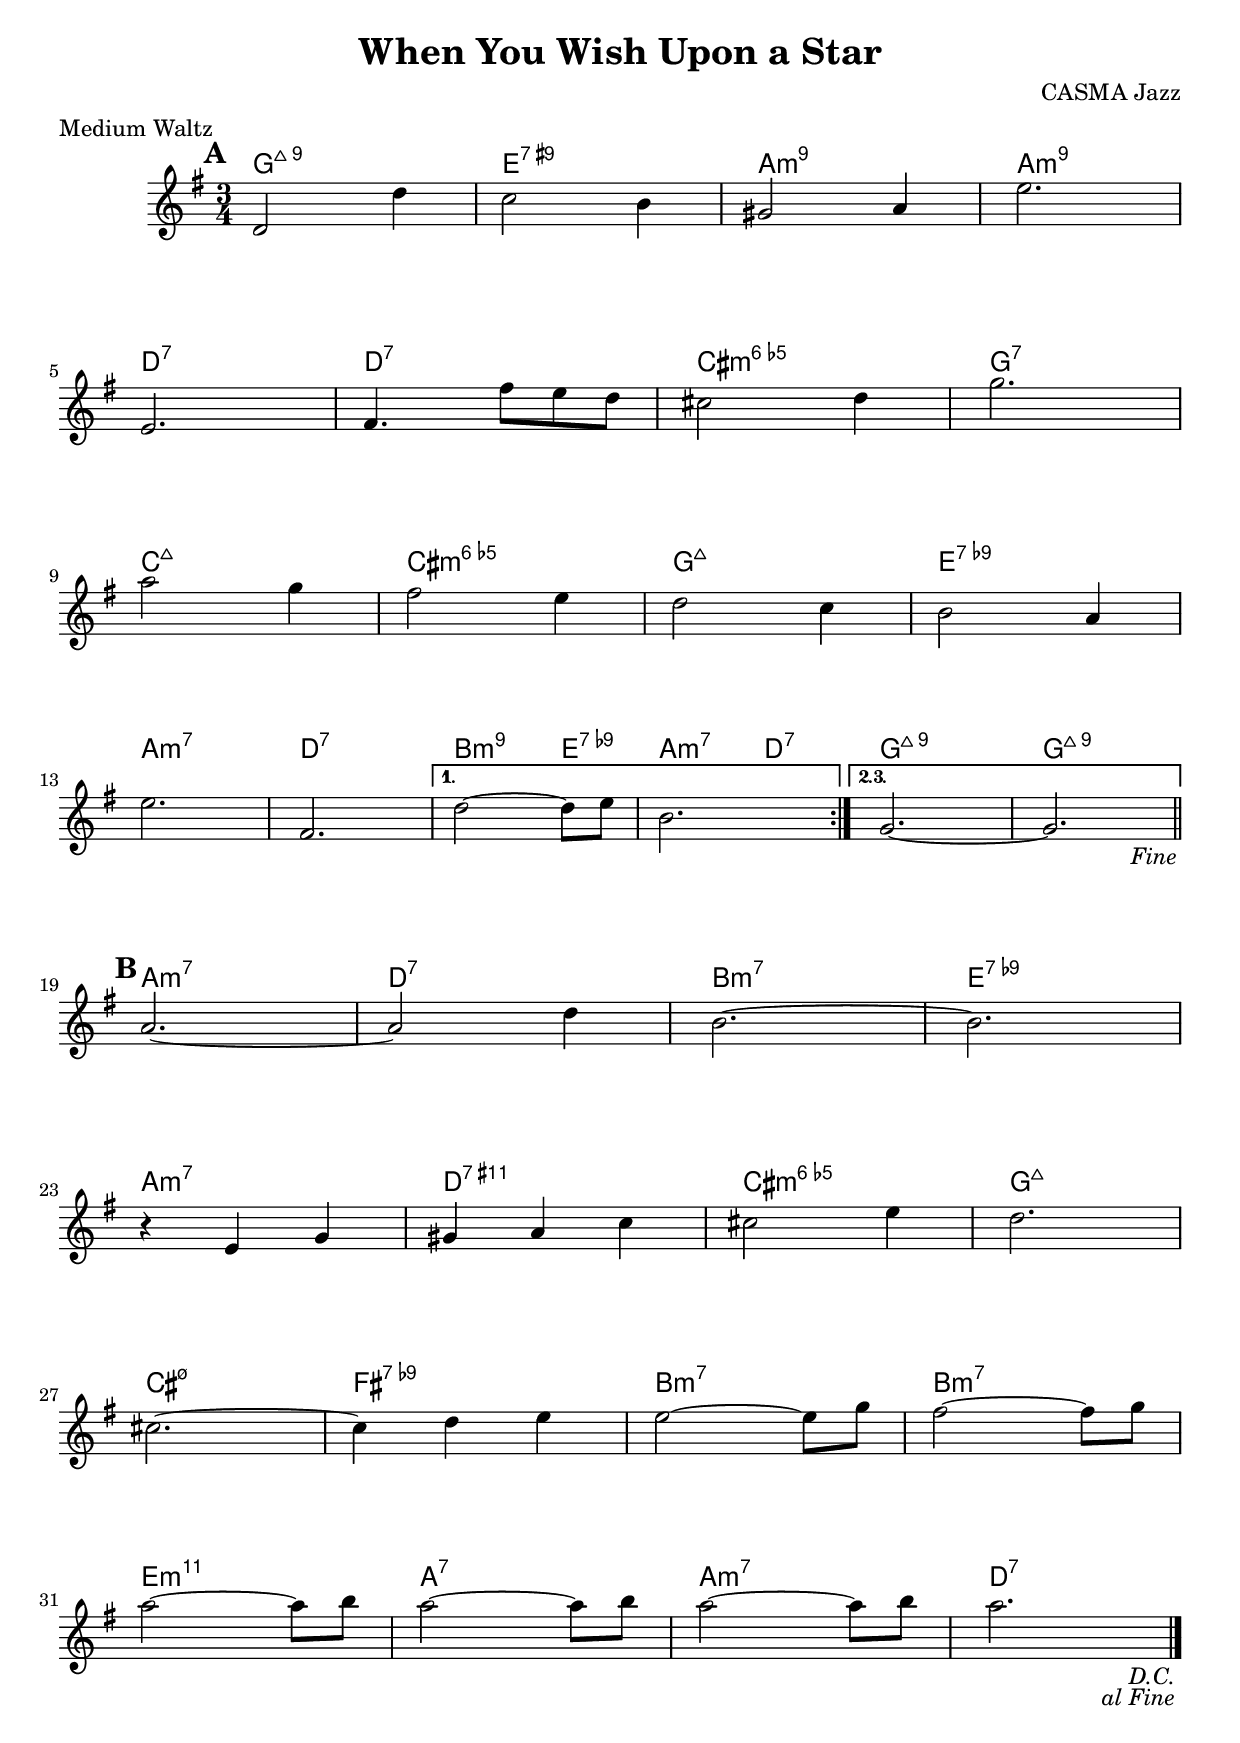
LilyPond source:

\version "2.24.1"

\version "2.24.1"

\paper {
  ragged-last-bottom = ##f
}

\header {
  title = "When You Wish Upon a Star"
  meter = "Medium Waltz"
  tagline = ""
  composer = "CASMA Jazz"
}

melody = \relative {
  \time 3/4
  \key f \major

  \mark \default

  \repeat segno 2 {
    \repeat volta 2 {
      c'2 c'4 | bes2 a4 | fis2 g4 | d'2. |
      d,2. | e4. e'8 d c | b2  c4 | f2. |
      g2 f4 | e2 d4 | c2 bes4 | a2 g4 |
      d'2. | e,2. |
      \alternative {
        \volta 1 {
          c'2~ 8 d | a2. |
        }
        \volta 2,3 {
          f2.~ | 2. |
          \fine
        }
      } \bar "||"
    }

    \mark \default
    
    g2.~ | 2 c4 | a2.~ | 2. |
    r4 d, f | fis g bes | b2 d4 | c2. |
    b2.~ | b4 c d | d2~ 8 f | e2~ 8 f |
    g2~ 8 a | g2~ 8 a | g2~ 8 a | g2. |
  } \bar "|."
}

harmony = \chordmode {
  \key f \major

  \repeat segno 2 {
    \repeat volta 2 {
      f2.:7+.9 | d:7.9+ |  g:min9 | g:min9 |
      c:7 | c:7 | b,:dim6 | f:7 |
      bes,:7+ | b,:dim6 | f:7+ | d:7.9- |
      g:m7 | c:7 |
      \alternative {
        \volta 1 {
          a2:m9 d4:9- | g2:m7 c4:7 |
        }
        \volta 2,3 {
          f2.:7+.9 | f2.:7+.9 |
          \fine
        }
      }
    }
    g2.:m7 | c:7 | a:m7 | d:9- |
    g:m7 | c:11+ | b,:dim6 | f:7+ |
    b,:m7.5- | e:9- | a:m7 | a:m7 |
    d:m11 | g:7 | g:m7 | c:7 |
  }
}

fourBreak = {
  s2. * 4 | \break
  s2. * 4 | \break
  s2. * 4 | \break
  s2. * 6 | \break
  s2. * 4 | \break
  s2. * 4 | \break
  s2. * 4 | \break
  s2. * 4 | \break
}
eightBreak = {
  s2. * 8 | \break
  s2. * 10 | \break
  s2. * 8 | \break
  s2. * 8 | \break
}


breaks = \fourBreak

\score {
  \transpose bes c'
  \new PianoStaff <<
    \new ChordNames { \harmony }
    \new Staff  \with { \consists "Volta_engraver" } <<
      \new Voice \breaks
      \new Voice \melody
    >>
  >>
  \layout { \context { \Score \remove "Volta_engraver" } }
}
